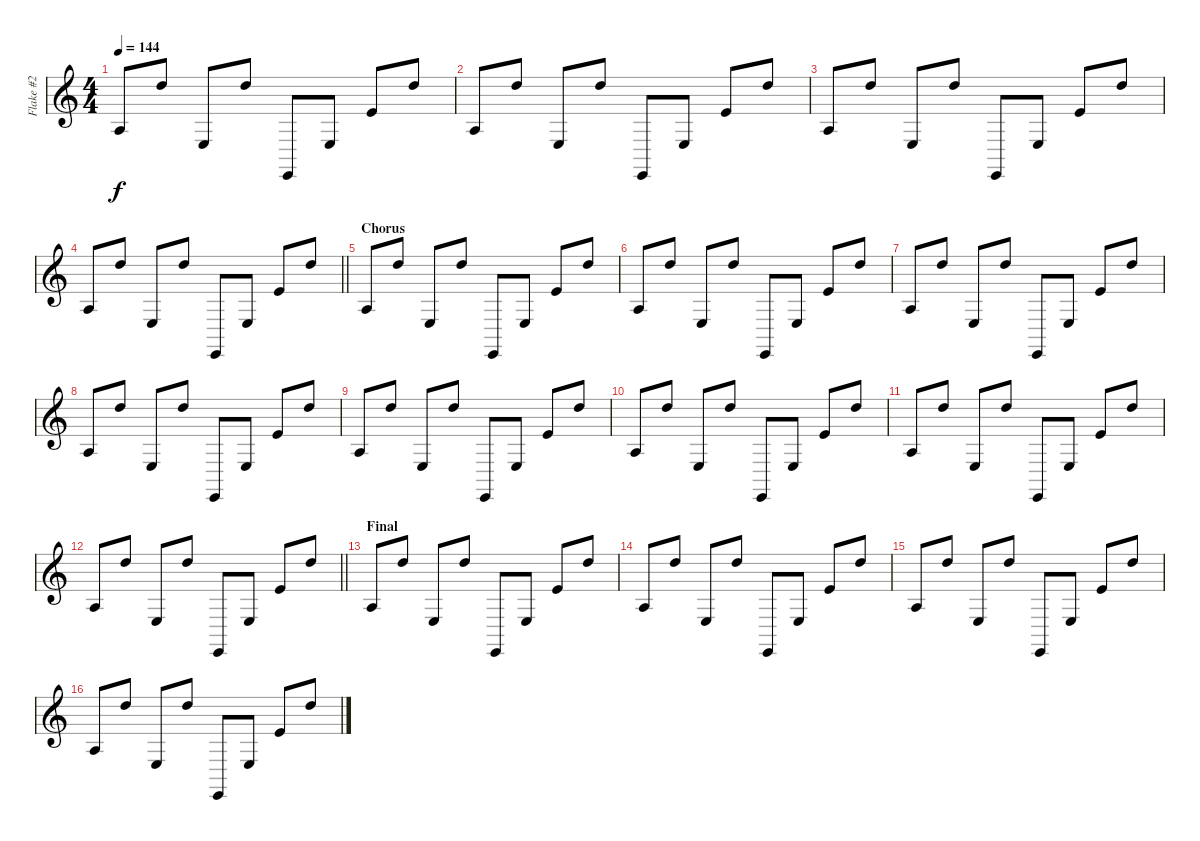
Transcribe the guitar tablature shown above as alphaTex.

\track ("Flake #2" "Flake #2") {instrument woodblock}
\staff {score}
\tuning (E4 B3 G3 D3 A2 E2) {hide}
\ts (4 4)
\tempo 144
\clef g2
\ks c
2.3.8{dy f} 10.1.8 2.4.8 10.1.8 0.6.8 2.4.8 5.2.8 10.1.8 |
2.3.8 10.1.8 2.4.8 10.1.8 0.6.8 2.4.8 5.2.8 10.1.8 |
2.3.8 10.1.8 2.4.8 10.1.8 0.6.8 2.4.8 5.2.8 10.1.8 |
\barLineRight lightlight
2.3.8 10.1.8 2.4.8 10.1.8 0.6.8 2.4.8 5.2.8 10.1.8 |
\section ("" "Chorus")
2.3.8 10.1.8 2.4.8 10.1.8 0.6.8 2.4.8 5.2.8 10.1.8 |
2.3.8 10.1.8 2.4.8 10.1.8 0.6.8 2.4.8 5.2.8 10.1.8 |
2.3.8 10.1.8 2.4.8 10.1.8 0.6.8 2.4.8 5.2.8 10.1.8 |
2.3.8 10.1.8 2.4.8 10.1.8 0.6.8 2.4.8 5.2.8 10.1.8 |
2.3.8 10.1.8 2.4.8 10.1.8 0.6.8 2.4.8 5.2.8 10.1.8 |
2.3.8 10.1.8 2.4.8 10.1.8 0.6.8 2.4.8 5.2.8 10.1.8 |
2.3.8 10.1.8 2.4.8 10.1.8 0.6.8 2.4.8 5.2.8 10.1.8 |
\barLineRight lightlight
2.3.8 10.1.8 2.4.8 10.1.8 0.6.8 2.4.8 5.2.8 10.1.8 |
\section ("" "Final")
2.3.8 10.1.8 2.4.8 10.1.8 0.6.8 2.4.8 5.2.8 10.1.8 |
2.3.8 10.1.8 2.4.8 10.1.8 0.6.8 2.4.8 5.2.8 10.1.8 |
2.3.8 10.1.8 2.4.8 10.1.8 0.6.8 2.4.8 5.2.8 10.1.8 |
2.3.8 10.1.8 2.4.8 10.1.8 0.6.8 2.4.8 5.2.8 10.1.8
